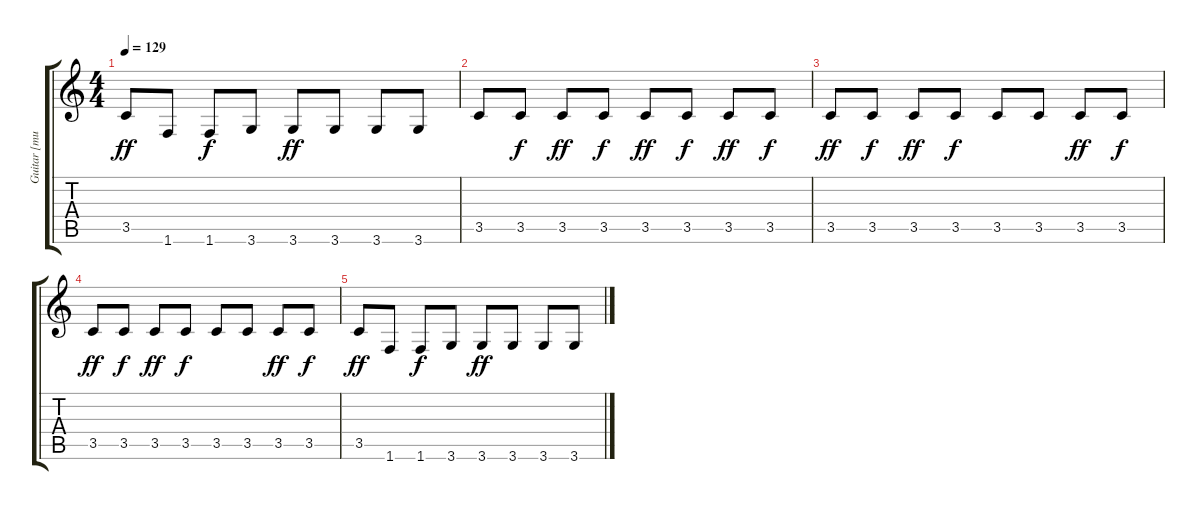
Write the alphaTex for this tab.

\track ("Guitar [muted]" "Guitar [mu") {instrument overdrivenguitar}
\staff {score tabs}
\tuning (E4 B3 G3 D3 A2 E2) {hide}
\ts (4 4)
\tempo 129
\clef g2
\ks c
3.5.8{dy ff} 1.6.8 1.6.8{dy f} 3.6.8 3.6.8{dy ff} 3.6.8 3.6.8 3.6.8 |
3.5.8 3.5.8{dy f} 3.5.8{dy ff} 3.5.8{dy f} 3.5.8{dy ff} 3.5.8{dy f} 3.5.8{dy ff} 3.5.8{dy f} |
3.5.8{dy ff} 3.5.8{dy f} 3.5.8{dy ff} 3.5.8{dy f} 3.5.8 3.5.8 3.5.8{dy ff} 3.5.8{dy f} |
3.5.8{dy ff} 3.5.8{dy f} 3.5.8{dy ff} 3.5.8{dy f} 3.5.8 3.5.8 3.5.8{dy ff} 3.5.8{dy f} |
3.5.8{dy ff} 1.6.8 1.6.8{dy f} 3.6.8 3.6.8{dy ff} 3.6.8 3.6.8 3.6.8
